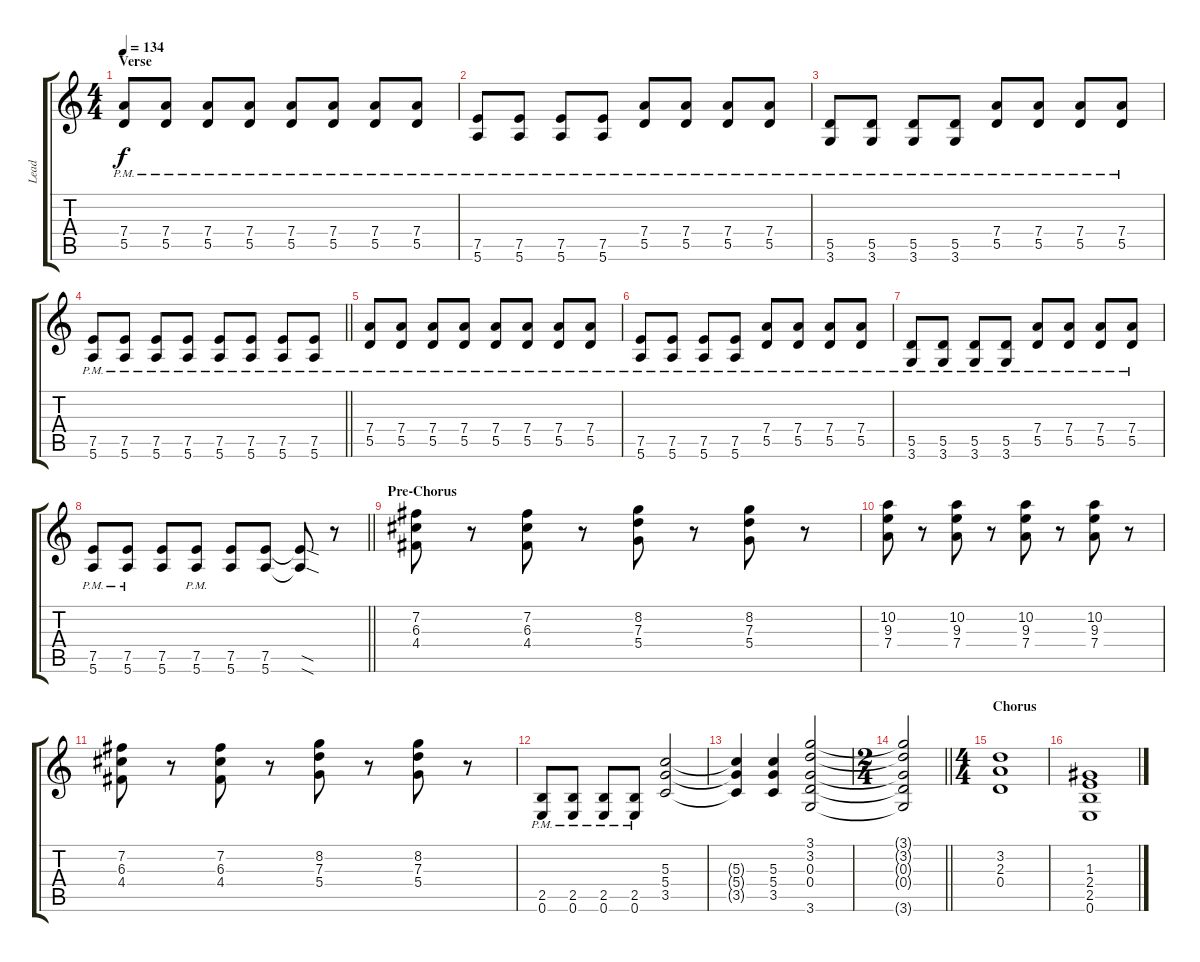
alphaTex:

\track ("Lead" "Lead") {instrument overdrivenguitar}
\staff {score tabs}
\tuning (E4 B3 G3 D3 A2 E2) {hide}
\ts (4 4)
\section ("" "Verse")
\tempo 134
\clef g2
\ks c
(7.4{pm} 5.5{pm}).8{dy f} (7.4{pm} 5.5{pm}).8 (7.4{pm} 5.5{pm}).8 (7.4{pm} 5.5{pm}).8 (7.4{pm} 5.5{pm}).8 (7.4{pm} 5.5{pm}).8 (7.4{pm} 5.5{pm}).8 (7.4{pm} 5.5{pm}).8 |
(7.5{pm} 5.6{pm}).8 (7.5{pm} 5.6{pm}).8 (7.5{pm} 5.6{pm}).8 (7.5{pm} 5.6{pm}).8 (7.4{pm} 5.5{pm}).8 (7.4{pm} 5.5{pm}).8 (7.4{pm} 5.5{pm}).8 (7.4{pm} 5.5{pm}).8 |
(5.5{pm} 3.6{pm}).8 (5.5{pm} 3.6{pm}).8 (5.5{pm} 3.6{pm}).8 (5.5{pm} 3.6{pm}).8 (7.4{pm} 5.5{pm}).8 (7.4{pm} 5.5{pm}).8 (7.4{pm} 5.5{pm}).8 (7.4{pm} 5.5{pm}).8 |
\barLineRight lightlight
(7.5{pm} 5.6{pm}).8 (7.5{pm} 5.6{pm}).8 (7.5{pm} 5.6{pm}).8 (7.5{pm} 5.6{pm}).8 (7.5{pm} 5.6{pm}).8 (7.5{pm} 5.6{pm}).8 (7.5{pm} 5.6{pm}).8 (7.5{pm} 5.6{pm}).8 |
(7.4{pm} 5.5{pm}).8 (7.4{pm} 5.5{pm}).8 (7.4{pm} 5.5{pm}).8 (7.4{pm} 5.5{pm}).8 (7.4{pm} 5.5{pm}).8 (7.4{pm} 5.5{pm}).8 (7.4{pm} 5.5{pm}).8 (7.4{pm} 5.5{pm}).8 |
(7.5{pm} 5.6{pm}).8 (7.5{pm} 5.6{pm}).8 (7.5{pm} 5.6{pm}).8 (7.5{pm} 5.6{pm}).8 (7.4{pm} 5.5{pm}).8 (7.4{pm} 5.5{pm}).8 (7.4{pm} 5.5{pm}).8 (7.4{pm} 5.5{pm}).8 |
(5.5{pm} 3.6{pm}).8 (5.5{pm} 3.6{pm}).8 (5.5{pm} 3.6{pm}).8 (5.5{pm} 3.6{pm}).8 (7.4{pm} 5.5{pm}).8 (7.4{pm} 5.5{pm}).8 (7.4{pm} 5.5{pm}).8 (7.4{pm} 5.5{pm}).8 |
\barLineRight lightlight
(7.5{pm} 5.6{pm}).8 (7.5{pm} 5.6{pm}).8 (7.5 5.6).8 (7.5{pm} 5.6{pm}).8 (7.5 5.6).8 (7.5 5.6).8 (7.5{sod t} 5.6{sod t}).8 r.8 |
\section ("" "Pre-Chorus")
(7.2 6.3 4.4).8 r.8 (7.2 6.3 4.4).8 r.8 (8.2 7.3 5.4).8 r.8 (8.2 7.3 5.4).8 r.8 |
(10.2 9.3 7.4).8 r.8 (10.2 9.3 7.4).8 r.8 (10.2 9.3 7.4).8 r.8 (10.2 9.3 7.4).8 r.8 |
(7.2 6.3 4.4).8 r.8 (7.2 6.3 4.4).8 r.8 (8.2 7.3 5.4).8 r.8 (8.2 7.3 5.4).8 r.8 |
(2.5{pm} 0.6{pm}).8 (2.5{pm} 0.6{pm}).8 (2.5{pm} 0.6{pm}).8 (2.5{pm} 0.6{pm}).8 (5.3 5.4 3.5).2 |
(5.3{t} 5.4{t} 3.5{t}).4 (5.3 5.4 3.5).4 (3.1 3.2 0.3 0.4 3.6).2 |
\ts (2 4)
\barLineRight lightlight
(3.1{t} 3.2{t} 0.3{t} 0.4{t} 3.6{t}).2 |
\ts (4 4)
\section ("" "Chorus")
(3.2 2.3 0.4).1 |
(1.3 2.4 2.5 0.6).1
